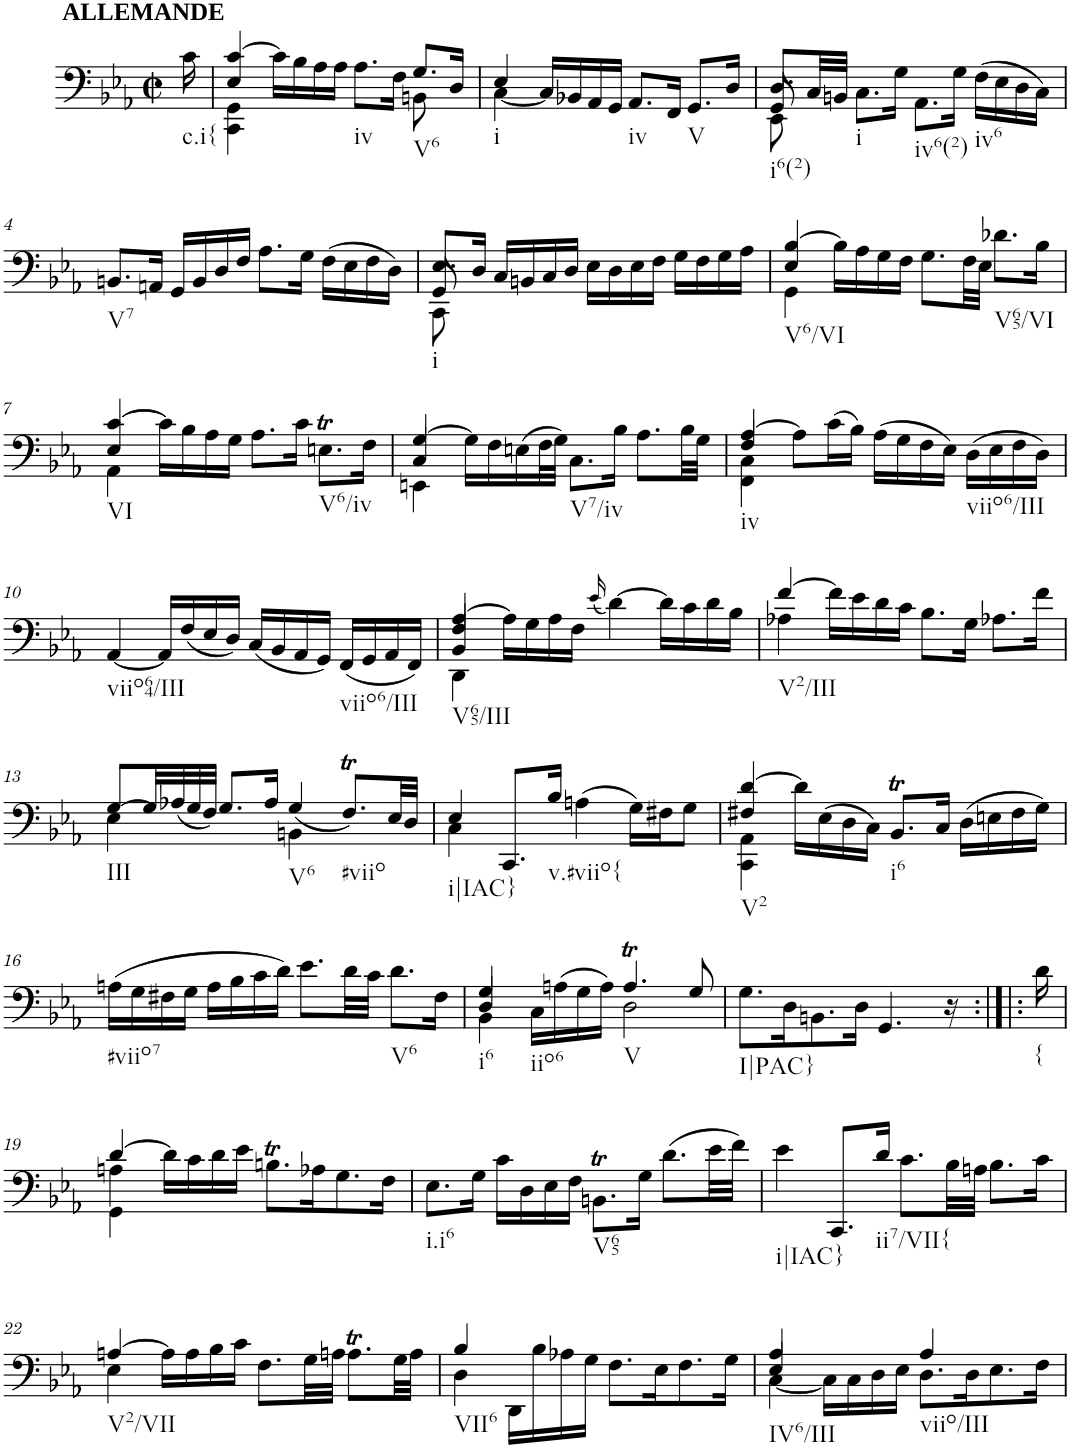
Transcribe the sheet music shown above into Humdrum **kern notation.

**kern
*part1
*staff1
*I"Violoncello
*I'Vc.
*clefF4
*k[b-e-a-]
*M2/2
*met(c|)
=
!LO:TX:a:B:t=ALLEMANDE
!LO:TX:b:t=c.i{
16c\
=1
*^
*	*^
*	*	*^
[4c/	4GG\	4E-/	4CC\
16c\LL]	2ryy	2.ryy	2.ryy
16B-\	.	.	.
16A-\	.	.	.
16A-\JJ	.	.	.
!LO:TX:b:t=iv	!	!	!
8.A-\L	.	.	.
16F\Jk	.	.	.
!LO:TX:b:t=V6	!	!	!
8.G/L	8BBn\	.	.
.	8ryy	.	.
16D/Jk	.	.	.
*	*v	*v	*v
=2	=2
!LO:TX:b:t=i	!
[4C\	4E-/
16C/LL]	2.ryy
16BB-X/	.
16AA-/	.
16GG/JJ	.
!LO:TX:b:t=iv	!
8.AA-/L	.
16FF/Jk	.
!LO:TX:b:t=V	!
8.GG/L	.
16D/Jk	.
=3	=3
*	*^
!LO:TX:b:t=i6(2)	!	!
8.D/L	8EE-\	8GG/
.	2..ryy	2..ryy
32C/LL	.	.
32BBn/JJJ	.	.
!LO:TX:b:t=i	!	!
8.C\L	.	.
16G\Jk	.	.
!LO:TX:b:t=iv6(2)	!	!
8.AA-\L	.	.
16G\Jk	.	.
!LO:TX:b:t=iv6	!	!
(16F\LL	.	.
16E-\	.	.
16D\	.	.
16C\JJ)	.	.
*v	*v	*v
!!LO:LB:g=z
=4
!LO:TX:b:t=V7
8.BBn/L
16AAn/Jk
16GG/LL
16BB/
16D/
16F/JJ
8.A-\L
16G\Jk
(16F\LL
16E-\
16F\
16D\JJ)
=5
*^
*	*^
!LO:TX:b:t=i	!	!
8.E-/L	8CC\	8GG/
.	2..ryy	2..ryy
16D/Jk	.	.
16C/LL	.	.
16BBn/	.	.
16C/	.	.
16D/JJ	.	.
16E-\LL	.	.
16D\	.	.
16E-\	.	.
16F\JJ	.	.
16G\LL	.	.
16F\	.	.
16G\	.	.
16A-\JJ	.	.
=6	=6	=6
!LO:TX:b:t=V6/VI	!	!
[4B-/	4GG\	4E-/
16B-\LL]	2.ryy	2.ryy
16A-\	.	.
16G\	.	.
16F\JJ	.	.
8.G\L	.	.
32F\LL	.	.
32E-\JJJ	.	.
!LO:TX:b:t=V65/VI	!	!
8.d-X\L	.	.
16B-\Jk	.	.
!!LO:LB:g=z	!!	!!
=7	=7	=7
!LO:TX:b:t=VI	!	!
[4c/	4AA-\	4E-/
16c\LL]	2.ryy	2.ryy
16B-\	.	.
16A-\	.	.
16G\JJ	.	.
8.A-\L	.	.
16c\Jk	.	.
!LO:TX:b:t=V6/iv	!	!
8.Ent\L	.	.
16F\Jk	.	.
=8	=8	=8
[4G/	4EEn\	4C/
16G\LL]	2.ryy	2.ryy
16F\	.	.
(16En\	.	.
32F\L	.	.
32G\JJJ)	.	.
!LO:TX:b:t=V7/iv	!	!
8.C\L	.	.
16B-\Jk	.	.
8.A-\L	.	.
32B-\LL	.	.
32G\JJJ	.	.
=9	=9	=9
*	*	*^
!LO:TX:b:t=iv	!	!	!
[4A-/	4C\	4F/	4FF\
8A-\L]	2.ryy	2.ryy	2.ryy
(16c\L	.	.	.
16B-\JJ)	.	.	.
(16A-\LL	.	.	.
16G\	.	.	.
16F\	.	.	.
16E-\JJ)	.	.	.
!LO:TX:b:t=viio6/III	!	!	!
(16D\LL	.	.	.
16E-\	.	.	.
16F\	.	.	.
16D\JJ)	.	.	.
*v	*v	*v	*v
!!LO:LB:g=z
=10
!LO:TX:b:t=viio64/III
[4AA-/
16AA-/LL]
(16F/
16E-/
16D/JJ)
(16C/LL
16BB-/
16AA-/
16GG/JJ)
!LO:TX:b:t=viio6/III
(16FF/LL
16GG/
16AA-/
16FF/JJ)
=11
*^
*	*^
*	*	*^
!LO:TX:b:t=V65/III	!	!	!
[4A-/	4BB-/	4F/	4DD\
16A-\LL]	2.ryy	2.ryy	2.ryy
16G\	.	.	.
16A-\	.	.	.
16F\JJ	.	.	.
(16qe-/	.	.	.
[4d\)	.	.	.
16d\LL]	.	.	.
16c\	.	.	.
16d\	.	.	.
16B-\JJ	.	.	.
*	*v	*v	*v
=12	=12
!LO:TX:b:t=V2/III	!
[4f/	4A-X\
16f\LL]	2.ryy
16e-\	.
16d\	.
16c\JJ	.
8.B-\L	.
16G\Jk	.
8.A-X\L	.
16f\Jk	.
!!LO:LB:g=z	!!
=13	=13
!LO:TX:b:t=III	!
(8G/L	4E-\
32G/LL)	.
(<32A-X/	.
32G/	.
32F/JJJ)	.
8.G/L	4ryy
16A-/Jk	.
!LO:TX:b:t=V6	!
(<4G/	4BBn\
!LO:TX:b:t=#viio	!
8.FT/L)	4ryy
32E-/LL	.
32D/JJJ	.
=14	=14
!LO:TX:b:t=i|IAC}	!
4E-/	4C\
8.CC/L	2.ryy
!LO:TX:b:t=v.#viio{	!
16B-/Jk	.
(4An\	.
16G\LL)	.
16F#X\J	.
8G\J	.
=15	=15
*^	*^
!LO:TX:b:t=V2	!	!	!
[4d/	4AA-\	4F#X/	4CC\
16d\LL]	2.ryy	2.ryy	2.ryy
(16E-\	.	.	.
16D\	.	.	.
16C\JJ)	.	.	.
!LO:TX:b:t=i6	!	!	!
8.BB-T/L	.	.	.
16C/Jk	.	.	.
(16D\LL	.	.	.
16En\	.	.	.
16F#\	.	.	.
16G\JJ)	.	.	.
*v	*v	*v	*v
!!LO:LB:g=z
=16
!LO:TX:b:t=#viio7
(16An\LL
16G\
16F#X\
16G\JJ
16A\LL
16B-\
16c\
16d\JJ)
8.e-\L
32d\LL
32c\JJJ
!LO:TX:b:t=V6
8.d\L
16F#\Jk
=17
*^
*	*^
!LO:TX:b:t=i6	!	!
4G/	4BB-\	4D/
!LO:TX:b:t=iio6	!	!
16C\LL	4ryy	2.ryy
(16An\	.	.
16G\	.	.
16A\JJ)	.	.
!LO:TX:b:t=V	!	!
4.At/	2D\	.
8G/	.	.
*v	*v	*v
=18
!LO:TX:b:t=I|PAC}
8.G\L
16D\K
8.BBn\
16D\Jk
4.GG/
16r
!LO:TX:b:t={
16d\
!!LO:LB:g=z
=19
*^
*	*^
[4d/	4GG\	4An\
16d\LL]	2.ryy	2.ryy
16c\	.	.
16d\	.	.
16e-\JJ	.	.
8.Bnt\L	.	.
16A-X\K	.	.
8.G\	.	.
16F\Jk	.	.
*v	*v	*v
=20
!LO:TX:b:t=i.i6
8.E-\L
16G\Jk
16c\LL
16D\
16E-\
16F\JJ
!LO:TX:b:t=V65
8.BBnt\L
16G\Jk
(8.d\L
32e-\LL
32f\JJJ)
=21
!LO:TX:b:t=i|IAC}
4e-\
8.CC/L
!LO:TX:b:t=ii7/VII{
16d/Jk
8.c\L
32B-\LL
32An\JJJ
8.B-\L
16c\Jk
!!LO:LB:g=z
=22
*^
!LO:TX:b:t=V2/VII	!
[4An/	4E-\
16A\LL]	2.ryy
16A\	.
16B-\	.
16c\JJ	.
8.F\L	.
32G\LL	.
32An\JJJ	.
8.At\L	.
32G\LL	.
32A\JJJ	.
=23	=23
!LO:TX:b:t=VII6	!
4B-/	4D\
16DD\LL	2.ryy
16B-\	.
16A-X\	.
16G\JJ	.
8.F\L	.
16E-\K	.
8.F\	.
16G\Jk	.
=24	=24
*	*^
!LO:TX:b:t=IV6/III	!	!
[4C\	4A-/	4E-/
16C\LL]	4ryy	2.ryy
16C\	.	.
16D\	.	.
16E-\JJ	.	.
!LO:TX:b:t=viio/III	!	!
8.D\L	4A-/	.
16D\K	.	.
8.E-\	4ryy	.
16F\Jk	.	.
*v	*v	*v
=
*-
